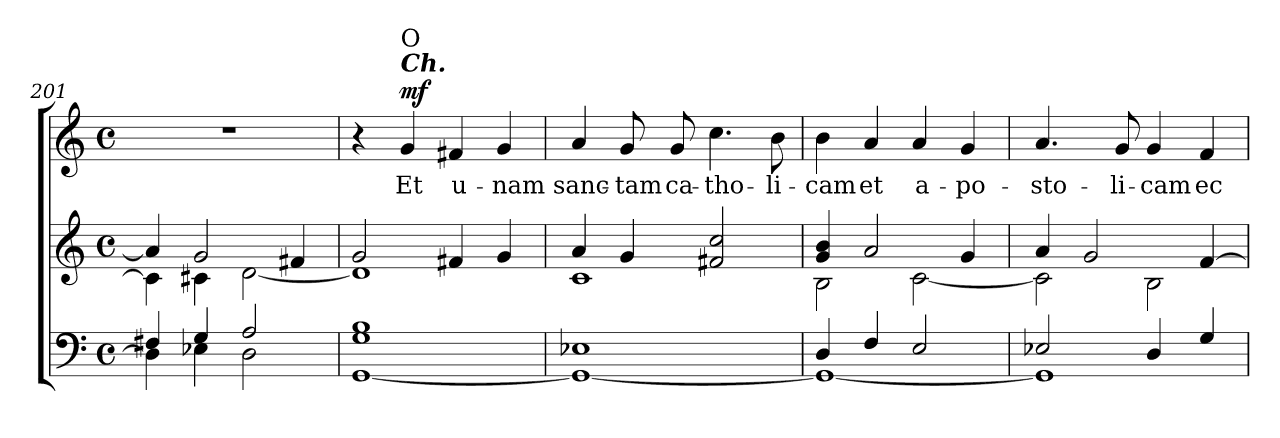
**kern	**kern	**kern	**text	**dynam
*part2	*part2	*part1	*part1	*part1
*staff3	*staff2	*staff1	*staff1	*staff1
*clefF4	*clefG2	*clefG2	*	*
*k[]	*k[]	*k[]	*	*
*C:	*C:	*C:	*	*
*M4/4	*M4/4	*M4/4	*	*
*met(c)	*met(c)	*met(c)	*	*
=201	=201	=201	=201	=201
*^	*^	*	*	*
4F#X/	4D\]	4a/]	4c\]	1r	.	.
4G/	4E-X\	2g/	4c#X\	.	.	.
2A/	2D\	.	[<2d\	.	.	.
.	.	4f#X/	.	.	.	.
=202	=202	=202	=202	=202	=202	=202
1G 1B	[<1GG	2g/	1d]	4r	.	.
!	!	!	!	!LO:TX:a:Bi:t=Ch.	!	!
!	!	!	!	!LO:TX:a:t=O	!	!
!	!	!	!	!	!LO:LY:b	!LO:DY:a
.	.	.	.	4g/	Et	mf
!	!	!	!	!	!LO:LY:b	!
.	.	4f#X/	.	4f#X/	u-	.
!	!	!	!	!	!LO:LY:b	!
.	.	4g/	.	4g/	-nam	.
!!LO:PB:g=z
=203	=203	=203	=203	=203	=203	=203
!	!	!	!	!	!LO:LY:b	!
1E-X	1GG_	4a/	1c	4a/	sanc-	.
!	!	!	!	!	!LO:LY:b	!
.	.	4g/	.	8g/	-tam	.
!	!	!	!	!	!LO:LY:b	!
.	.	.	.	8g/	ca-	.
!	!	!	!	!	!LO:LY:b	!
.	.	2f#X/ 2cc/	.	4.cc\	-tho-	.
!	!	!	!	!	!LO:LY:b	!
.	.	.	.	8b\	-li-	.
=204	=204	=204	=204	=204	=204	=204
!	!	!	!	!	!LO:LY:b	!
4D/	1GG_	4g/ 4b/	2B\	4b\	-cam	.
!	!	!	!	!	!LO:LY:b	!
4F/	.	2a/	.	4a/	et	.
!	!	!	!	!	!LO:LY:b	!
2E/	.	.	[<2c\	4a/	a-	.
!	!	!	!	!	!LO:LY:b	!
.	.	4g/	.	4g/	-po-	.
=205	=205	=205	=205	=205	=205	=205
!	!	!	!	!	!LO:LY:b	!
2E-X/	1GG]	4a/	2c\]	4.a/	-sto-	.
.	.	2g/	.	.	.	.
!	!	!	!	!	!LO:LY:b	!
.	.	.	.	8g/	-li-	.
!	!	!	!	!	!LO:LY:b	!
4D/	.	.	2B\	4g/	-cam	.
!	!	!	!	!	!LO:LY:b	!
4G/	.	[>4f/	.	4f/	ec-	.
*v	*v	*	*	*	*	*
*	*v	*v	*	*	*
=	=	=	=	=
*-	*-	*-	*-	*-
